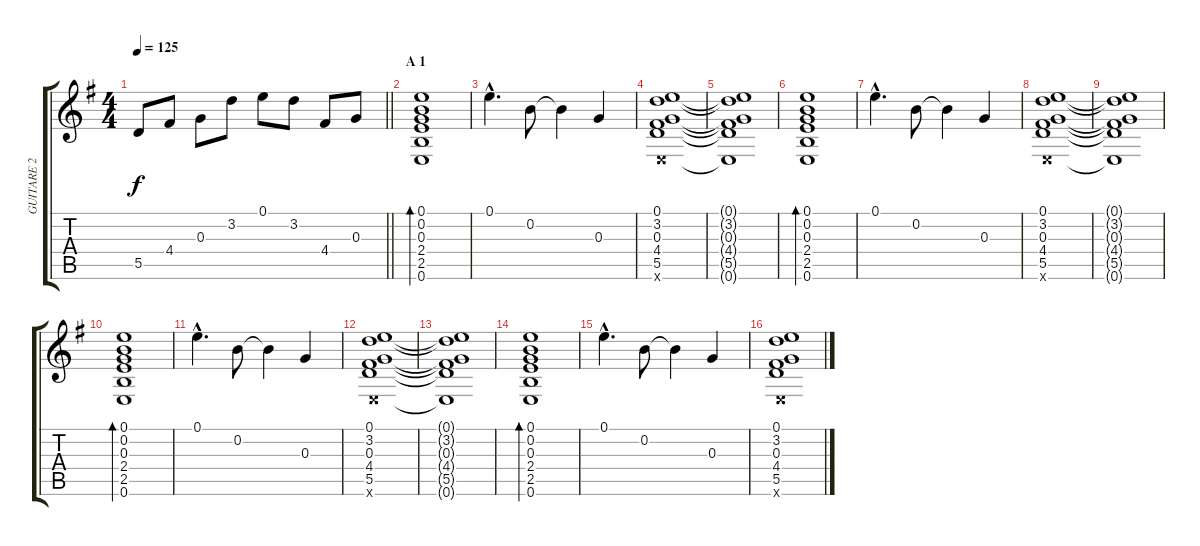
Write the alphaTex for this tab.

\track ("GUITARE 2" "GUITARE 2") {instrument acousticguitarsteel}
\staff {score tabs}
\tuning (E4 B3 G3 D3 A2 E2) {hide}
\ts (4 4)
\tempo 125
\clef g2
\barLineRight lightlight
\ks g
5.5.8{dy f} 4.4.8 0.3.8 3.2.8 0.1.8 3.2.8 4.4.8 0.3.8 |
\section ("" "A 1")
(0.1 0.2 0.3 2.4 2.5 0.6).1{bd 480} |
0.1{hac}.4{d} 0.2.8 0.2{t}.4 0.3.4 |
(0.1 3.2 0.3 4.4 5.5 0.6{x}).1 |
(0.1{t} 3.2{t} 0.3{t} 4.4{t} 5.5{t} 0.6{t}).1 |
(0.1 0.2 0.3 2.4 2.5 0.6).1{bd 480} |
0.1{hac}.4{d} 0.2.8 0.2{t}.4 0.3.4 |
(0.1 3.2 0.3 4.4 5.5 0.6{x}).1 |
(0.1{t} 3.2{t} 0.3{t} 4.4{t} 5.5{t} 0.6{t}).1 |
(0.1 0.2 0.3 2.4 2.5 0.6).1{bd 480} |
0.1{hac}.4{d} 0.2.8 0.2{t}.4 0.3.4 |
(0.1 3.2 0.3 4.4 5.5 0.6{x}).1 |
(0.1{t} 3.2{t} 0.3{t} 4.4{t} 5.5{t} 0.6{t}).1 |
(0.1 0.2 0.3 2.4 2.5 0.6).1{bd 480} |
0.1{hac}.4{d} 0.2.8 0.2{t}.4 0.3.4 |
(0.1 3.2 0.3 4.4 5.5 0.6{x}).1
